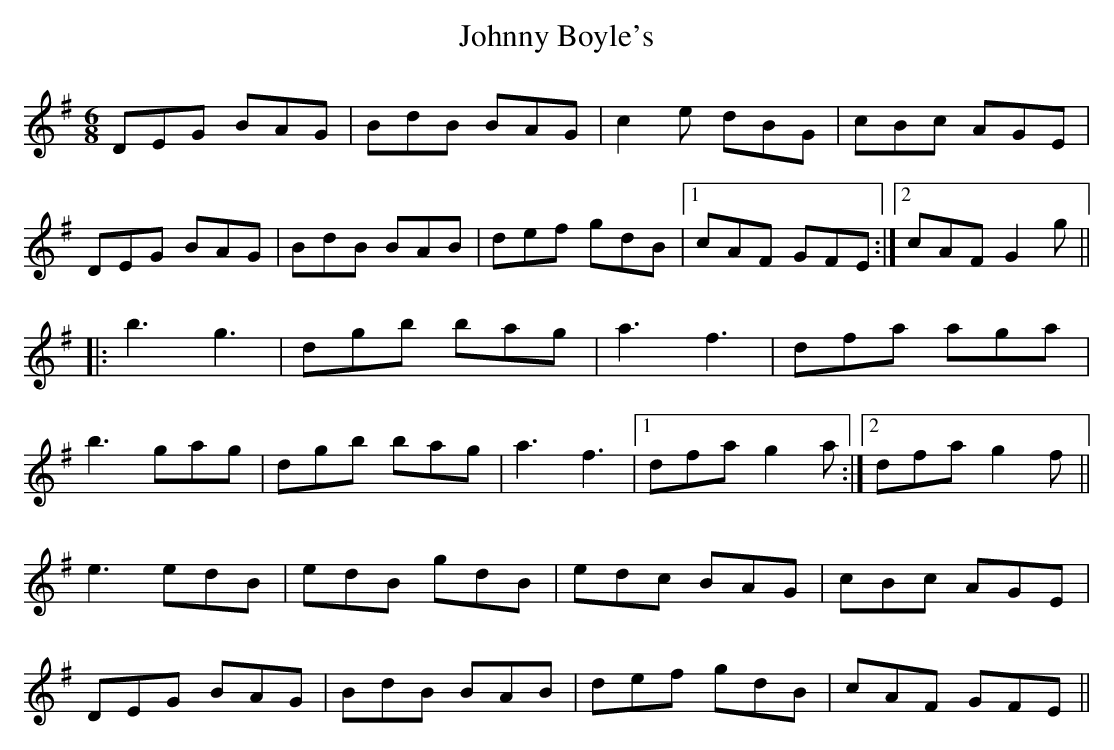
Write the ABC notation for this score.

X:1
T:Johnny Boyle's
M:6/8
K:G
DEG BAG|BdB BAG|c2e dBG|cBc AGE|
DEG BAG|BdB BAB|def gdB|1 cAF GFE:|2 cAF G2g||
|:b3 g3|dgb bag|a3 f3|dfa aga|
b3 gag|dgb bag|a3 f3|1 dfa g2a:|2 dfa g2f||
e3 edB|edB gdB|edc BAG|cBc AGE|
DEG BAG|BdB BAB|def gdB|cAF GFE||
